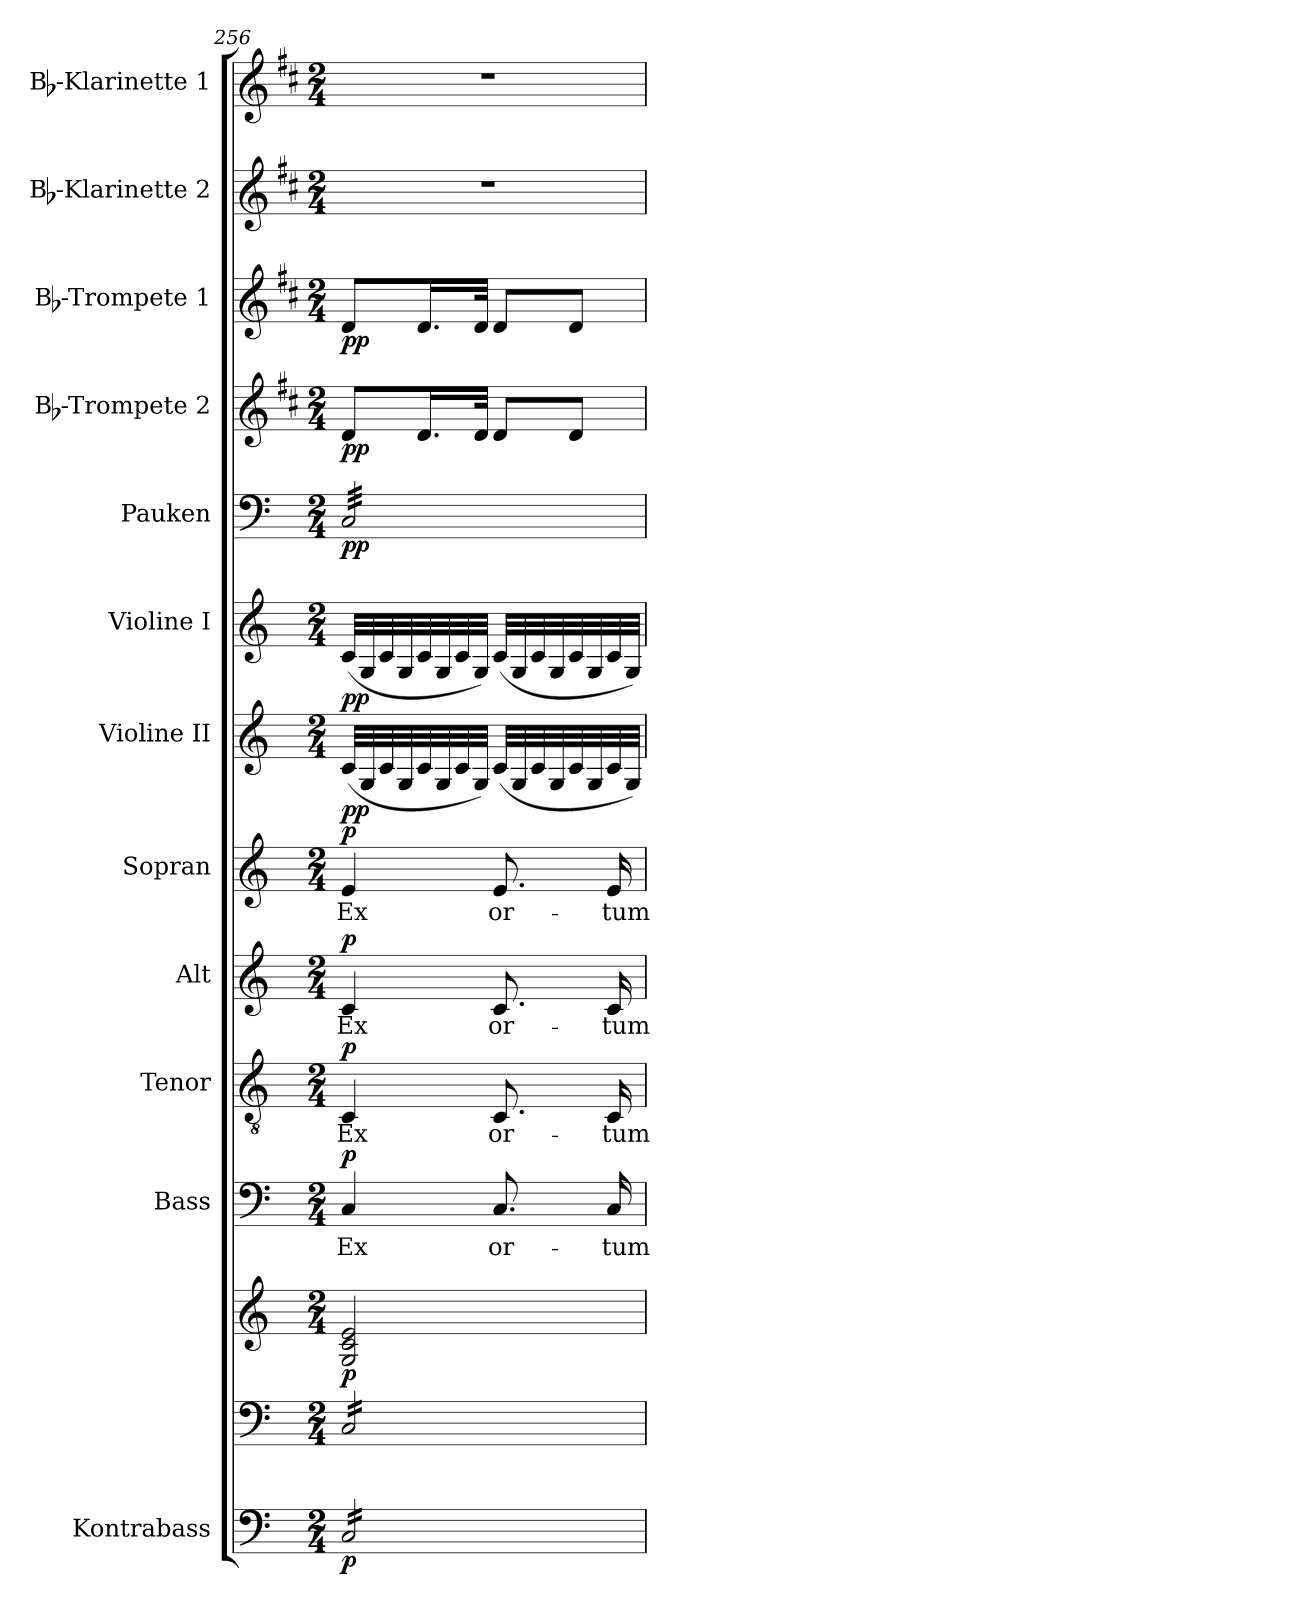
**kern	**dynam	**kern	**kern	**dynam	**kern	**text	**dynam	**kern	**text	**dynam	**kern	**text	**dynam	**kern	**text	**dynam	**kern	**dynam	**kern	**dynam	**kern	**dynam	**kern	**dynam	**kern	**dynam	**kern	**kern
*part13	*part13	*part12	*part12	*part12	*part11	*part11	*part11	*part10	*part10	*part10	*part9	*part9	*part9	*part8	*part8	*part8	*part7	*part7	*part6	*part6	*part5	*part5	*part4	*part4	*part3	*part3	*part2	*part1
*staff14	*staff14	*staff13	*staff12	*staff12/13	*staff11	*staff11	*staff11	*staff10	*staff10	*staff10	*staff9	*staff9	*staff9	*staff8	*staff8	*staff8	*staff7	*staff7	*staff6	*staff6	*staff5	*staff5	*staff4	*staff4	*staff3	*staff3	*staff2	*staff1
*I"Kontrabass	*	*	*	*	*I"Bass	*	*	*I"Tenor	*	*	*I"Alt	*	*	*I"Sopran	*	*	*I"Violine II	*	*I"Violine I	*	*I"Pauken	*	*I"Bb-Trompete 2	*	*I"Bb-Trompete 1	*	*I"Bb-Klarinette 2	*I"Bb-Klarinette 1
*I'Kb.	*	*	*	*	*I'B.	*	*	*I'T.	*	*	*I'A.	*	*	*I'S.	*	*	*I'Vl. II	*	*I'Vl. I	*	*I'Pk.	*	*I'Bb Trp. 2	*	*I'Bb Trp. 1	*	*I'Bb Kl. 2	*I'Bb Kl. 1
!!LO:PB:g=z
*clefF4	*	*clefF4	*clefG2	*	*clefF4	*	*	*clefGv2	*	*	*clefG2	*	*	*clefG2	*	*	*clefG2	*	*clefG2	*	*clefF4	*	*clefG2	*	*clefG2	*	*clefG2	*clefG2
*ITrd7c12	*	*	*	*	*	*	*	*	*	*	*	*	*	*	*	*	*	*	*	*	*	*	*ITrd1c2	*	*ITrd1c2	*	*ITrd1c2	*ITrd1c2
*k[]	*	*k[]	*k[]	*	*k[]	*	*	*k[]	*	*	*k[]	*	*	*k[]	*	*	*k[]	*	*k[]	*	*k[]	*	*k[]	*	*k[]	*	*k[]	*k[]
*C:	*	*C:	*C:	*	*C:	*	*	*C:	*	*	*C:	*	*	*C:	*	*	*C:	*	*C:	*	*C:	*	*C:	*	*C:	*	*C:	*C:
*M2/4	*	*M2/4	*M2/4	*	*M2/4	*	*	*M2/4	*	*	*M2/4	*	*	*M2/4	*	*	*M2/4	*	*M2/4	*	*M2/4	*	*M2/4	*	*M2/4	*	*M2/4	*M2/4
=256	=256	=256	=256	=256	=256	=256	=256	=256	=256	=256	=256	=256	=256	=256	=256	=256	=256	=256	=256	=256	=256	=256	=256	=256	=256	=256	=256	=256
!	!LO:DY:b	!	!	!LO:DY:b	!	!LO:LY:b	!LO:DY:a	!	!LO:LY:b	!LO:DY:a	!	!LO:LY:b	!LO:DY:a	!	!LO:LY:b	!LO:DY:a	!	!LO:DY:b	!	!LO:DY:b	!	!LO:DY:b	!	!LO:DY:b	!	!LO:DY:b	!	!
*tremolo	*	*	*	*	*	*	*	*	*	*	*	*	*	*	*	*	*	*	*	*	*	*	*	*	*	*	*	*
*	*	*tremolo	*	*	*	*	*	*	*	*	*	*	*	*	*	*	*	*	*	*	*	*	*	*	*	*	*	*
*	*	*	*	*	*	*	*	*	*	*	*	*	*	*	*	*	*	*	*	*	*tremolo	*	*	*	*	*	*	*
16CC/LL	p	16C/LL	2G/ 2c/ 2e/	p	4C/	Ex	p	4C/	Ex	p	4c/	Ex	p	4e/	Ex	p	(<32c/LLL	pp	(<32c/LLL	pp	32C/LLL	pp	8c/L	pp	8c/L	pp	2r	2r
.	.	.	.	.	.	.	.	.	.	.	.	.	.	.	.	.	32G/	.	32G/	.	32C/	.	.	.	.	.	.	.
16CC/	.	16C/	.	.	.	.	.	.	.	.	.	.	.	.	.	.	32c/	.	32c/	.	32C/	.	.	.	.	.	.	.
.	.	.	.	.	.	.	.	.	.	.	.	.	.	.	.	.	32G/	.	32G/	.	32C/	.	.	.	.	.	.	.
16CC/	.	16C/	.	.	.	.	.	.	.	.	.	.	.	.	.	.	32c/	.	32c/	.	32C/	.	16.c/L	.	16.c/L	.	.	.
.	.	.	.	.	.	.	.	.	.	.	.	.	.	.	.	.	32G/	.	32G/	.	32C/	.	.	.	.	.	.	.
16CC/	.	16C/	.	.	.	.	.	.	.	.	.	.	.	.	.	.	32c/	.	32c/	.	32C/	.	.	.	.	.	.	.
.	.	.	.	.	.	.	.	.	.	.	.	.	.	.	.	.	32G/JJJ)	.	32G/JJJ)	.	32C/	.	32c/JJk	.	32c/JJk	.	.	.
!	!	!	!	!	!	!LO:LY:b	!	!	!LO:LY:b	!	!	!LO:LY:b	!	!	!LO:LY:b	!	!	!	!	!	!	!	!	!	!	!	!	!
16CC/	.	16C/	.	.	8.C/	or-	.	8.C/	or-	.	8.c/	or-	.	8.e/	or-	.	(<32c/LLL	.	(<32c/LLL	.	32C/	.	8c/L	.	8c/L	.	.	.
.	.	.	.	.	.	.	.	.	.	.	.	.	.	.	.	.	32G/	.	32G/	.	32C/	.	.	.	.	.	.	.
16CC/	.	16C/	.	.	.	.	.	.	.	.	.	.	.	.	.	.	32c/	.	32c/	.	32C/	.	.	.	.	.	.	.
.	.	.	.	.	.	.	.	.	.	.	.	.	.	.	.	.	32G/	.	32G/	.	32C/	.	.	.	.	.	.	.
16CC/	.	16C/	.	.	.	.	.	.	.	.	.	.	.	.	.	.	32c/	.	32c/	.	32C/	.	8c/J	.	8c/J	.	.	.
.	.	.	.	.	.	.	.	.	.	.	.	.	.	.	.	.	32G/	.	32G/	.	32C/	.	.	.	.	.	.	.
!	!	!	!	!	!	!LO:LY:b	!	!	!LO:LY:b	!	!	!LO:LY:b	!	!	!LO:LY:b	!	!	!	!	!	!	!	!	!	!	!	!	!
16CC/JJ	.	16C/JJ	.	.	16C/	-tum	.	16C/	-tum	.	16c/	-tum	.	16e/	-tum	.	32c/	.	32c/	.	32C/	.	.	.	.	.	.	.
*	*	*Xtremolo	*	*	*	*	*	*	*	*	*	*	*	*	*	*	*	*	*	*	*	*	*	*	*	*	*	*
*Xtremolo	*	*	*	*	*	*	*	*	*	*	*	*	*	*	*	*	*	*	*	*	*	*	*	*	*	*	*	*
.	.	.	.	.	.	.	.	.	.	.	.	.	.	.	.	.	32G/JJJ)	.	32G/JJJ)	.	32C/JJJ	.	.	.	.	.	.	.
*	*	*	*	*	*	*	*	*	*	*	*	*	*	*	*	*	*	*	*	*	*Xtremolo	*	*	*	*	*	*	*
=	=	=	=	=	=	=	=	=	=	=	=	=	=	=	=	=	=	=	=	=	=	=	=	=	=	=	=	=
*-	*-	*-	*-	*-	*-	*-	*-	*-	*-	*-	*-	*-	*-	*-	*-	*-	*-	*-	*-	*-	*-	*-	*-	*-	*-	*-	*-	*-
